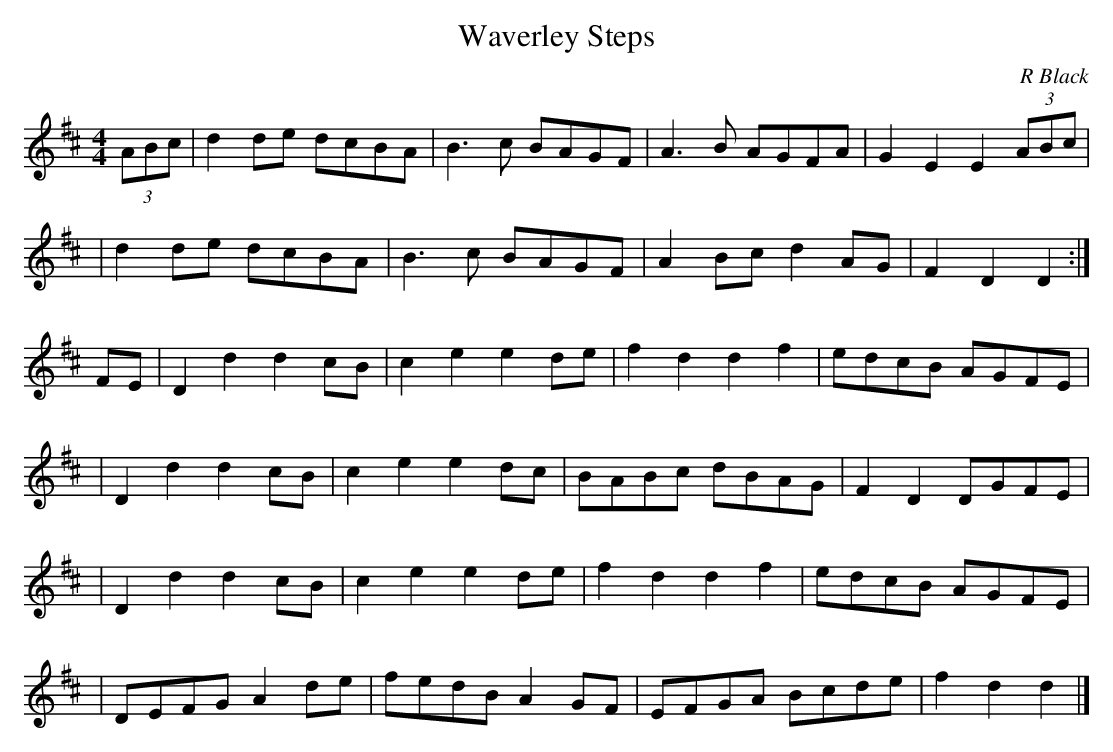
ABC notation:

X:1
T: Waverley Steps
C: R Black
M: 4/4
L: 1/8
K: D
(3ABc \
| d2 de dcBA | B3 c BAGF | A3 B AGFA | G2 E2 E2 (3ABc |
| d2 de dcBA | B3 c BAGF | A2 Bc d2 AG | F2 D2 D2 :|
FE \
| D2 d2 d2 cB | c2 e2 e2 de | f2 d2 d2 f2 | edcB AGFE |
| D2 d2 d2 cB | c2 e2 e2 dc | BABc dBAG | F2 D2 DGFE |
| D2 d2 d2 cB | c2 e2 e2 de | f2 d2 d2 f2 | edcB AGFE |
| DEFG A2 de | fedB A2 GF | EFGA Bcde | f2 d2 d2 |]
